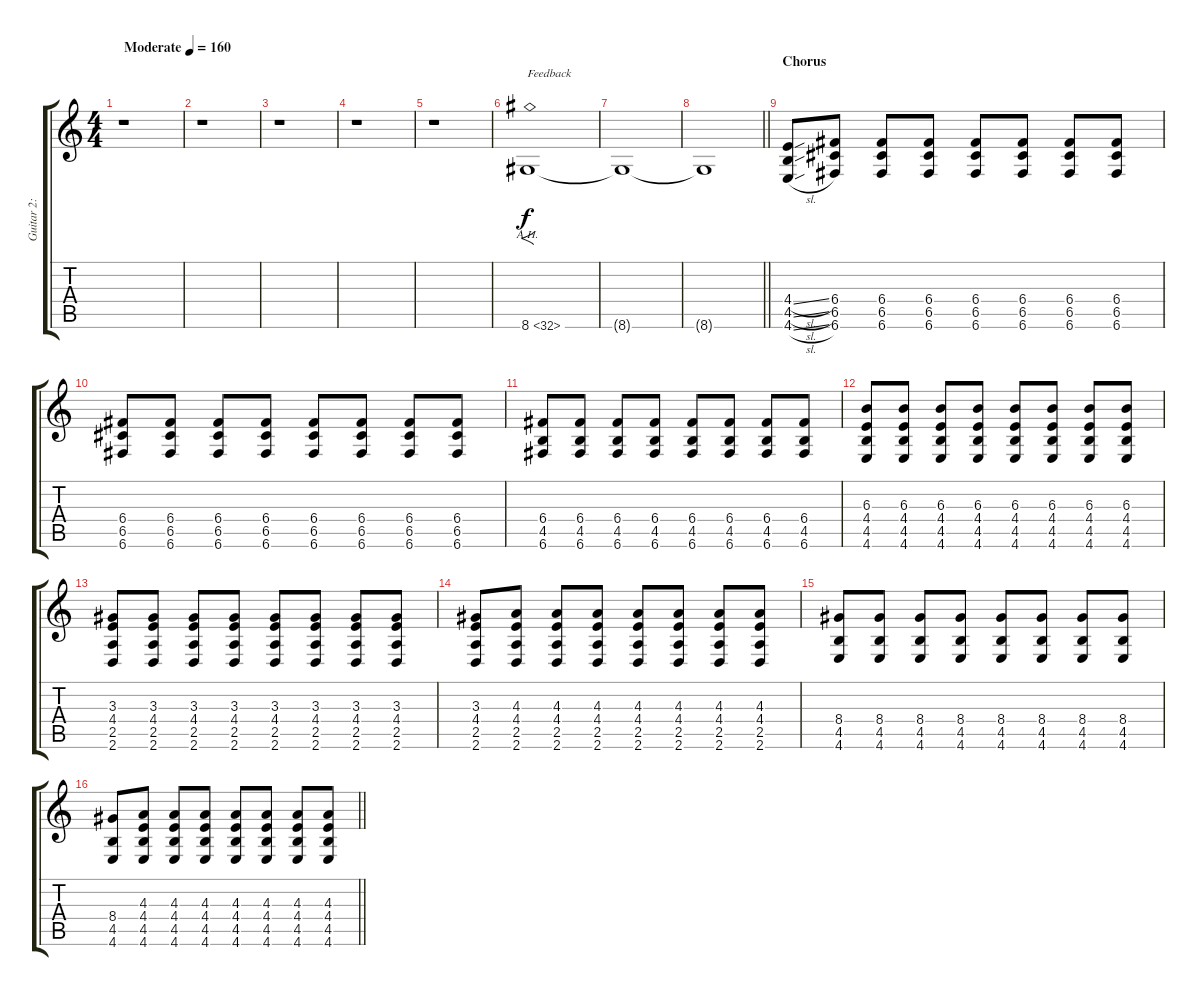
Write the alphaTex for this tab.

\track ("Guitar 2: Damon" "Guitar 2: ") {instrument distortionguitar}
\staff {score tabs}
\tuning (D4 A3 F3 C3 G2 C2) {hide}
\ts (4 4)
\tempo (160 "Moderate")
\clef g2
\ks c
r.1{dy f instrument distortionguitar} |
r.1 |
r.1 |
r.1 |
r.1 |
8.6{ah 24}.1{f txt "Feedback"} |
8.6{t}.1 |
\barLineRight lightlight
8.6{t}.1 |
\section ("" "Chorus")
(4.4{sl} 4.5{sl} 4.6{sl}).8 (6.4 6.5 6.6).8 (6.4 6.5 6.6).8 (6.4 6.5 6.6).8 (6.4 6.5 6.6).8 (6.4 6.5 6.6).8 (6.4 6.5 6.6).8 (6.4 6.5 6.6).8 |
(6.4 6.5 6.6).8 (6.4 6.5 6.6).8 (6.4 6.5 6.6).8 (6.4 6.5 6.6).8 (6.4 6.5 6.6).8 (6.4 6.5 6.6).8 (6.4 6.5 6.6).8 (6.4 6.5 6.6).8 |
(6.4 4.5 6.6).8 (6.4 4.5 6.6).8 (6.4 4.5 6.6).8 (6.4 4.5 6.6).8 (6.4 4.5 6.6).8 (6.4 4.5 6.6).8 (6.4 4.5 6.6).8 (6.4 4.5 6.6).8 |
(6.3 4.4 4.5 4.6).8 (6.3 4.4 4.5 4.6).8 (6.3 4.4 4.5 4.6).8 (6.3 4.4 4.5 4.6).8 (6.3 4.4 4.5 4.6).8 (6.3 4.4 4.5 4.6).8 (6.3 4.4 4.5 4.6).8 (6.3 4.4 4.5 4.6).8 |
(3.3 4.4 2.5 2.6).8 (3.3 4.4 2.5 2.6).8 (3.3 4.4 2.5 2.6).8 (3.3 4.4 2.5 2.6).8 (3.3 4.4 2.5 2.6).8 (3.3 4.4 2.5 2.6).8 (3.3 4.4 2.5 2.6).8 (3.3 4.4 2.5 2.6).8 |
(3.3 4.4 2.5 2.6).8 (4.3 4.4 2.5 2.6).8 (4.3 4.4 2.5 2.6).8 (4.3 4.4 2.5 2.6).8 (4.3 4.4 2.5 2.6).8 (4.3 4.4 2.5 2.6).8 (4.3 4.4 2.5 2.6).8 (4.3 4.4 2.5 2.6).8 |
(8.4 4.5 4.6).8 (8.4 4.5 4.6).8 (8.4 4.5 4.6).8 (8.4 4.5 4.6).8 (8.4 4.5 4.6).8 (8.4 4.5 4.6).8 (8.4 4.5 4.6).8 (8.4 4.5 4.6).8 |
\barLineRight lightlight
(8.4 4.5 4.6).8 (4.3 4.4 4.5 4.6).8 (4.3 4.4 4.5 4.6).8 (4.3 4.4 4.5 4.6).8 (4.3 4.4 4.5 4.6).8 (4.3 4.4 4.5 4.6).8 (4.3 4.4 4.5 4.6).8 (4.3 4.4 4.5 4.6).8
